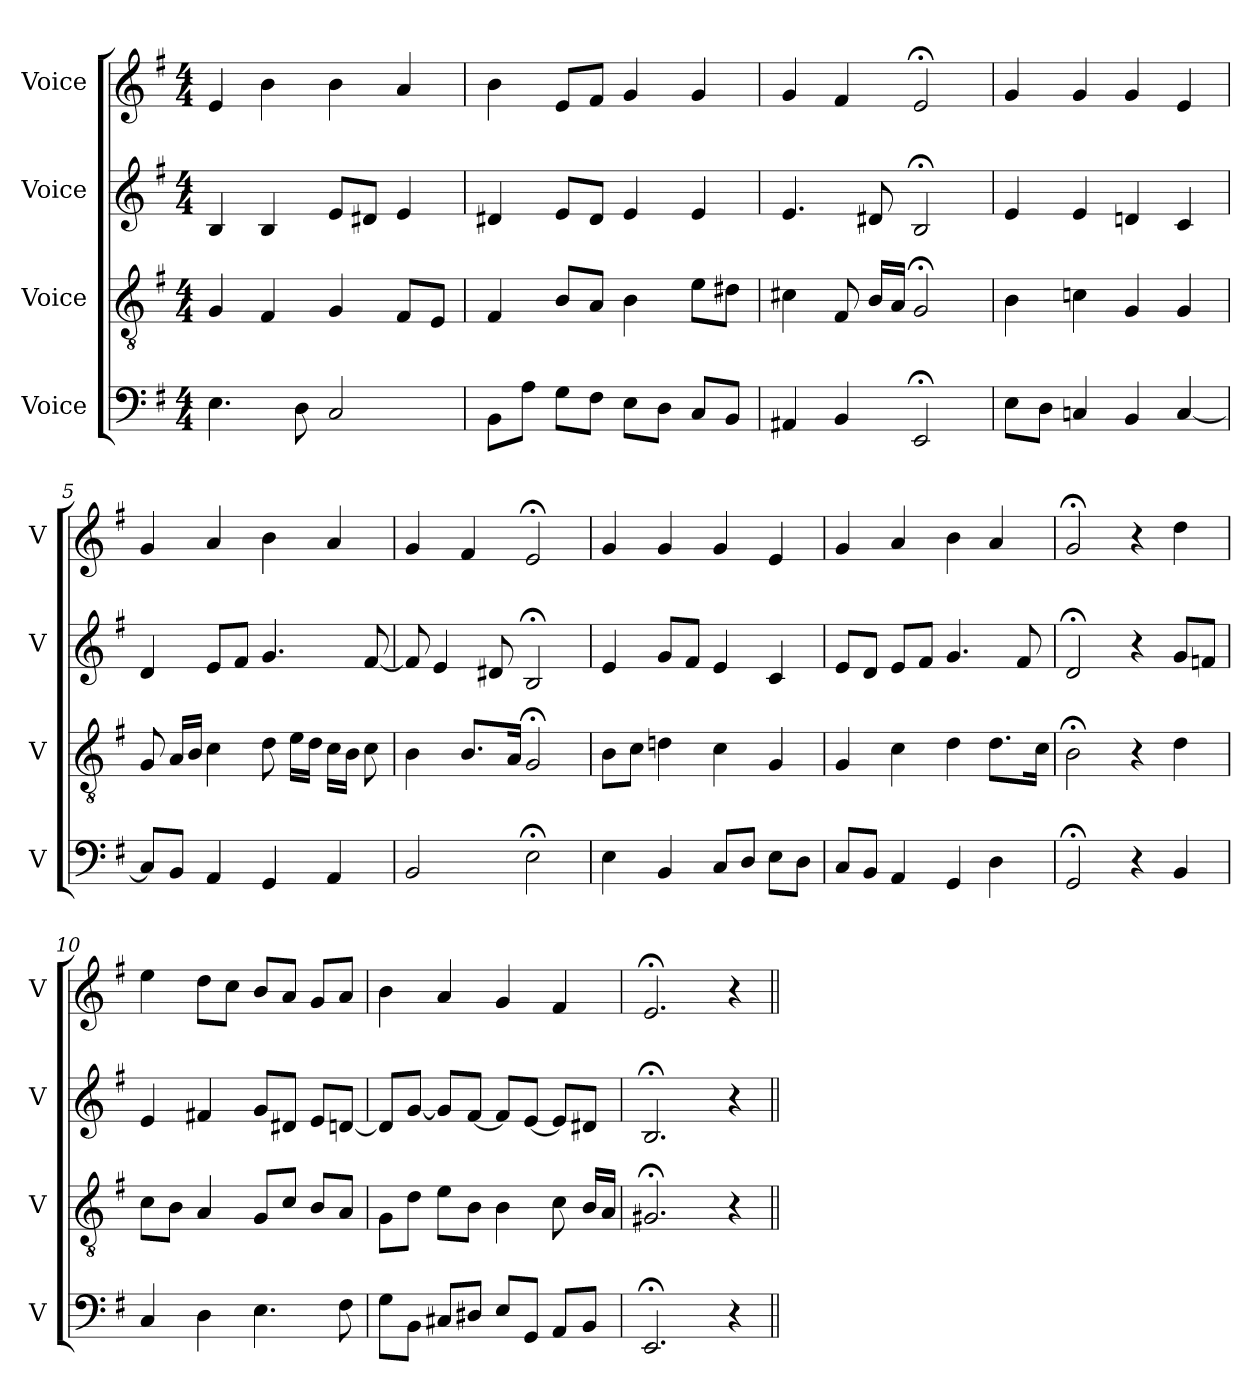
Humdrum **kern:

**kern	**kern	**kern	**kern
*part4	*part3	*part2	*part1
*staff4	*staff3	*staff2	*staff1
*I"Voice	*I"Voice	*I"Voice	*I"Voice
*I'V	*I'V	*I'V	*I'V
*clefF4	*clefGv2	*clefG2	*clefG2
*k[f#]	*k[f#]	*k[f#]	*k[f#]
*M4/4	*M4/4	*M4/4	*M4/4
*MM100	*MM100	*MM100	*MM100
=1	=1	=1	=1
4.E\	4G/	4B/	4e/
.	4F#/	4B/	4b\
8D\	.	.	.
2C/	4G/	8e/L	4b\
.	.	8d#X/J	.
.	8F#/L	4e/	4a/
.	8E/J	.	.
=2	=2	=2	=2
8BB\L	4F#/	4d#X/	4b\
8A\J	.	.	.
8G\L	8B/L	8e/L	8e/L
8F#\J	8A/J	8d#/J	8f#/J
8E\L	4B\	4e/	4g/
8D\J	.	.	.
8C/L	8e\L	4e/	4g/
8BB/J	8d#X\J	.	.
=3	=3	=3	=3
4AA#X/	4c#X\	4.e/	4g/
4BB/	8F#/	.	4f#/
.	16B/LL	8d#X/	.
.	16A/JJ	.	.
2EE;/	2G;/	2B;/	2e;/
=4	=4	=4	=4
8E\L	4B\	4e/	4g/
8D\J	.	.	.
4Cn/	4cn\	4e/	4g/
4BB/	4G/	4dn/	4g/
[4C/	4G/	4c/	4e/
!!LO:LB:g=z
=5	=5	=5	=5
8C/L]	8G/	4d/	4g/
8BB/J	16A/LL	.	.
.	16B/JJ	.	.
4AA/	4c\	8e/L	4a/
.	.	8f#/J	.
4GG/	8d\	4.g/	4b\
.	16e\LL	.	.
.	16d\JJ	.	.
4AA/	16c\LL	.	4a/
.	16B\JJ	.	.
.	8c\	[8f#/	.
=6	=6	=6	=6
2BB/	4B\	8f#/]	4g/
.	.	4e/	.
.	8.B/L	.	4f#/
.	.	8d#X/	.
.	16A/Jk	.	.
2E;\	2G;/	2B;/	2e;/
=7	=7	=7	=7
4E\	8B\L	4e/	4g/
.	8c\J	.	.
4BB/	4dn\	8g/L	4g/
.	.	8f#/J	.
8C/L	4c\	4e/	4g/
8D/J	.	.	.
8E\L	4G/	4c/	4e/
8D\J	.	.	.
=8	=8	=8	=8
8C/L	4G/	8e/L	4g/
8BB/J	.	8d/J	.
4AA/	4c\	8e/L	4a/
.	.	8f#/J	.
4GG/	4d\	4.g/	4b\
4D\	8.d\L	.	4a/
.	.	8f#/	.
.	16c\Jk	.	.
!!LO:LB:g=z
=9	=9	=9	=9
2GG;/	2B;\	2d;/	2g;/
4r	4r	4r	4r
4BB/	4d\	8g/L	4dd\
.	.	8fn/J	.
=10	=10	=10	=10
4C/	8c\L	4e/	4ee\
.	8B\J	.	.
4D\	4A/	4f#X/	8dd\L
.	.	.	8cc\J
4.E\	8G/L	8g/L	8b/L
.	8c/J	8d#X/J	8a/J
.	8B/L	8e/L	8g/L
8F#\	8A/J	[8dn/J	8a/J
=11	=11	=11	=11
8G\L	8G\L	8d/L]	4b\
8BB\J	8d\J	[8g/J	.
8C#X/L	8e\L	8g/L]	4a/
8D#X/J	8B\J	[8f#/J	.
8E/L	4B\	8f#/L]	4g/
8GG/J	.	[8e/J	.
8AA/L	8c\	8e/L]	4f#/
8BB/J	16B/LL	8d#X/J	.
.	16A/JJ	.	.
=12	=12	=12	=12
2.EE;/	2.G#X;/	2.B;/	2.e;/
4r	4r	4r	4r
=||	=||	=||	=||
*-	*-	*-	*-
